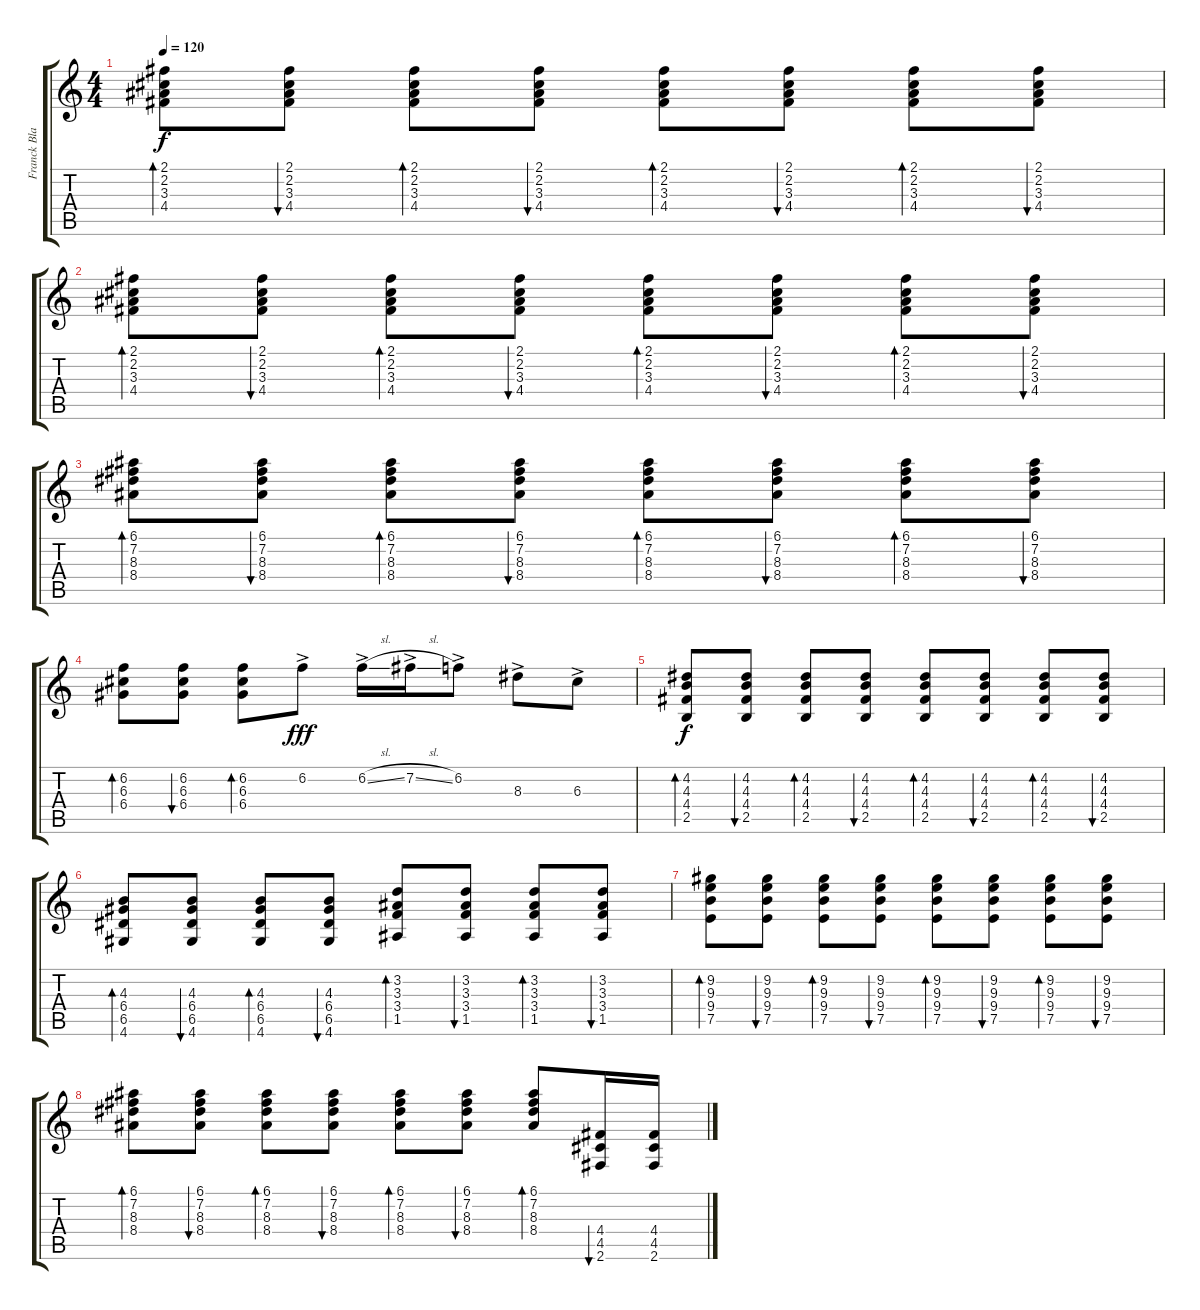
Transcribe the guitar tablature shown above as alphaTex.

\track ("Franck Black" "Franck Bla") {instrument acousticguitarsteel}
\staff {score tabs}
\tuning (E4 B3 G3 D3 A2 E2) {hide}
\ts (4 4)
\tempo 120
\clef g2
\ks c
(2.1 2.2 3.3 4.4).8{bd 60 dy f} (2.1 2.2 3.3 4.4).8{bu 60} (2.1 2.2 3.3 4.4).8{bd 60} (2.1 2.2 3.3 4.4).8{bu 60} (2.1 2.2 3.3 4.4).8{bd 60} (2.1 2.2 3.3 4.4).8{bu 60} (2.1 2.2 3.3 4.4).8{bd 60} (2.1 2.2 3.3 4.4).8{bu 60} |
(2.1 2.2 3.3 4.4).8{bd 60} (2.1 2.2 3.3 4.4).8{bu 60} (2.1 2.2 3.3 4.4).8{bd 60} (2.1 2.2 3.3 4.4).8{bu 60} (2.1 2.2 3.3 4.4).8{bd 60} (2.1 2.2 3.3 4.4).8{bu 60} (2.1 2.2 3.3 4.4).8{bd 60} (2.1 2.2 3.3 4.4).8{bu 60} |
(6.1 7.2 8.3 8.4).8{bd 60} (6.1 7.2 8.3 8.4).8{bu 60} (6.1 7.2 8.3 8.4).8{bd 60} (6.1 7.2 8.3 8.4).8{bu 60} (6.1 7.2 8.3 8.4).8{bd 60} (6.1 7.2 8.3 8.4).8{bu 60} (6.1 7.2 8.3 8.4).8{bd 60} (6.1 7.2 8.3 8.4).8{bu 60} |
(6.2 6.3 6.4).8{bd 60} (6.2 6.3 6.4).8{bu 60} (6.2 6.3 6.4).8{bd 60} 6.2{ac}.8{dy fff} 6.2{sl ac}.16 7.2{sl ac}.16 6.2{ac}.8 8.3{ac}.8 6.3{ac}.8 |
(4.2 4.3 4.4 2.5).8{bd 60 dy f} (4.2 4.3 4.4 2.5).8{bu 60} (4.2 4.3 4.4 2.5).8{bd 60} (4.2 4.3 4.4 2.5).8{bu 60} (4.2 4.3 4.4 2.5).8{bd 60} (4.2 4.3 4.4 2.5).8{bu 60} (4.2 4.3 4.4 2.5).8{bd 60} (4.2 4.3 4.4 2.5).8{bu 60} |
(4.3 6.4 6.5 4.6).8{bd 60} (4.3 6.4 6.5 4.6).8{bu 60} (4.3 6.4 6.5 4.6).8{bd 60} (4.3 6.4 6.5 4.6).8{bu 60} (3.2 3.3 3.4 1.5).8{bd 60} (3.2 3.3 3.4 1.5).8{bu 60} (3.2 3.3 3.4 1.5).8{bd 60} (3.2 3.3 3.4 1.5).8{bu 60} |
(9.2 9.3 9.4 7.5).8{bd 60} (9.2 9.3 9.4 7.5).8{bu 60} (9.2 9.3 9.4 7.5).8{bd 60} (9.2 9.3 9.4 7.5).8{bu 60} (9.2 9.3 9.4 7.5).8{bd 60} (9.2 9.3 9.4 7.5).8{bu 60} (9.2 9.3 9.4 7.5).8{bd 60} (9.2 9.3 9.4 7.5).8{bu 60} |
(6.1 7.2 8.3 8.4).8{bd 60} (6.1 7.2 8.3 8.4).8{bu 60} (6.1 7.2 8.3 8.4).8{bd 60} (6.1 7.2 8.3 8.4).8{bu 60} (6.1 7.2 8.3 8.4).8{bd 60} (6.1 7.2 8.3 8.4).8{bu 60} (6.1 7.2 8.3 8.4).8{bd 60} (4.4 4.5 2.6).16{bu 60} (4.4 4.5 2.6).16
